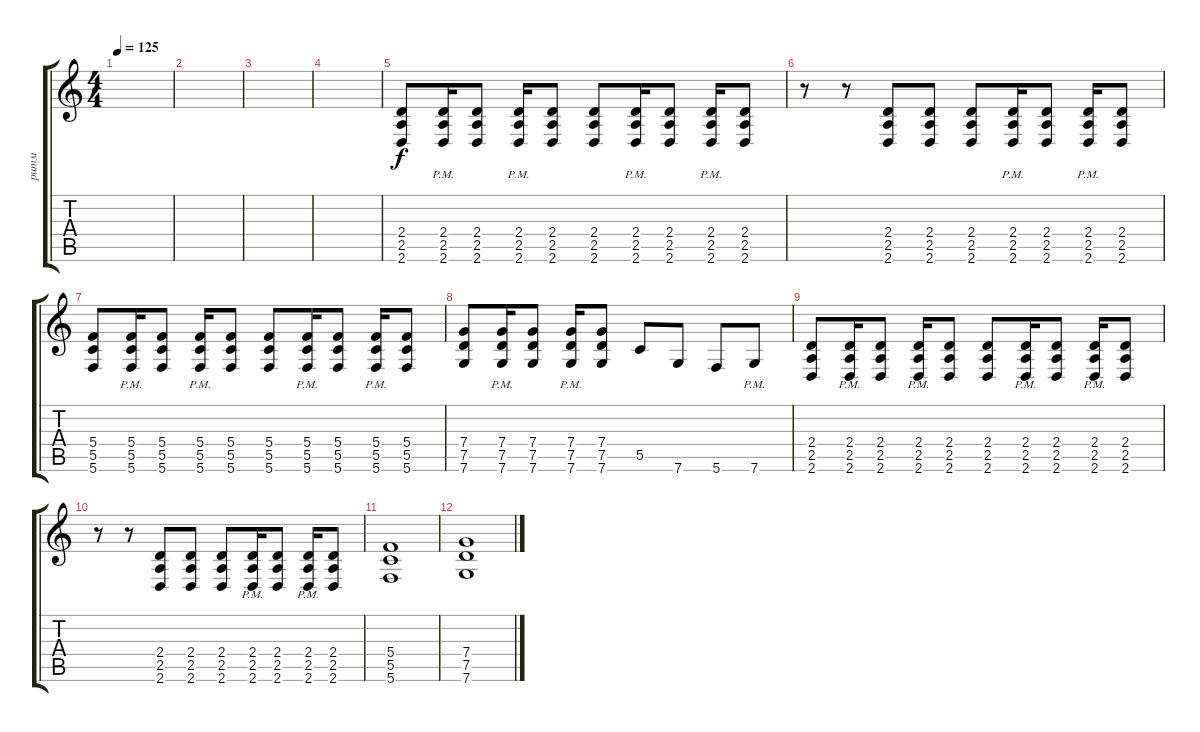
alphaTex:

\track ("ритм" "ритм") {instrument acousticguitarsteel}
\staff {score tabs}
\tuning (D4 A3 F3 C3 G2 C2) {hide}
\ts (4 4)
\tempo 125
\clef g2
\ks c
|
|
|
|
(2.4 2.5 2.6).8 (2.4 2.5 2.6{pm}).16 (2.4 2.5 2.6).8 (2.4 2.5 2.6{pm}).16 (2.4 2.5 2.6).8 (2.4 2.5 2.6).8 (2.4 2.5 2.6{pm}).16 (2.4 2.5 2.6).8 (2.4 2.5 2.6{pm}).16 (2.4 2.5 2.6).8 |
r.8 r.8 (2.4 2.5 2.6).8 (2.4 2.5 2.6).8 (2.4 2.5 2.6).8 (2.4 2.5 2.6{pm}).16 (2.4 2.5 2.6).8 (2.4 2.5 2.6{pm}).16 (2.4 2.5 2.6).8 |
(5.4 5.5 5.6).8 (5.4 5.5 5.6{pm}).16 (5.4 5.5 5.6).8 (5.4 5.5 5.6{pm}).16 (5.4 5.5 5.6).8 (5.4 5.5 5.6).8 (5.4 5.5 5.6{pm}).16 (5.4 5.5 5.6).8 (5.4 5.5 5.6{pm}).16 (5.4 5.5 5.6).8 |
(7.4 7.5 7.6).8 (7.4 7.5 7.6{pm}).16 (7.4 7.5 7.6).8 (7.4 7.5 7.6{pm}).16 (7.4 7.5 7.6).8 5.5.8 7.6.8 5.6.8 7.6{pm}.8 |
(2.4 2.5 2.6).8 (2.4 2.5 2.6{pm}).16 (2.4 2.5 2.6).8 (2.4 2.5 2.6{pm}).16 (2.4 2.5 2.6).8 (2.4 2.5 2.6).8 (2.4 2.5 2.6{pm}).16 (2.4 2.5 2.6).8 (2.4 2.5 2.6{pm}).16 (2.4 2.5 2.6).8 |
r.8 r.8 (2.4 2.5 2.6).8 (2.4 2.5 2.6).8 (2.4 2.5 2.6).8 (2.4 2.5 2.6{pm}).16 (2.4 2.5 2.6).8 (2.4 2.5 2.6{pm}).16 (2.4 2.5 2.6).8 |
(5.4 5.5 5.6).1 |
(7.4 7.5 7.6).1
